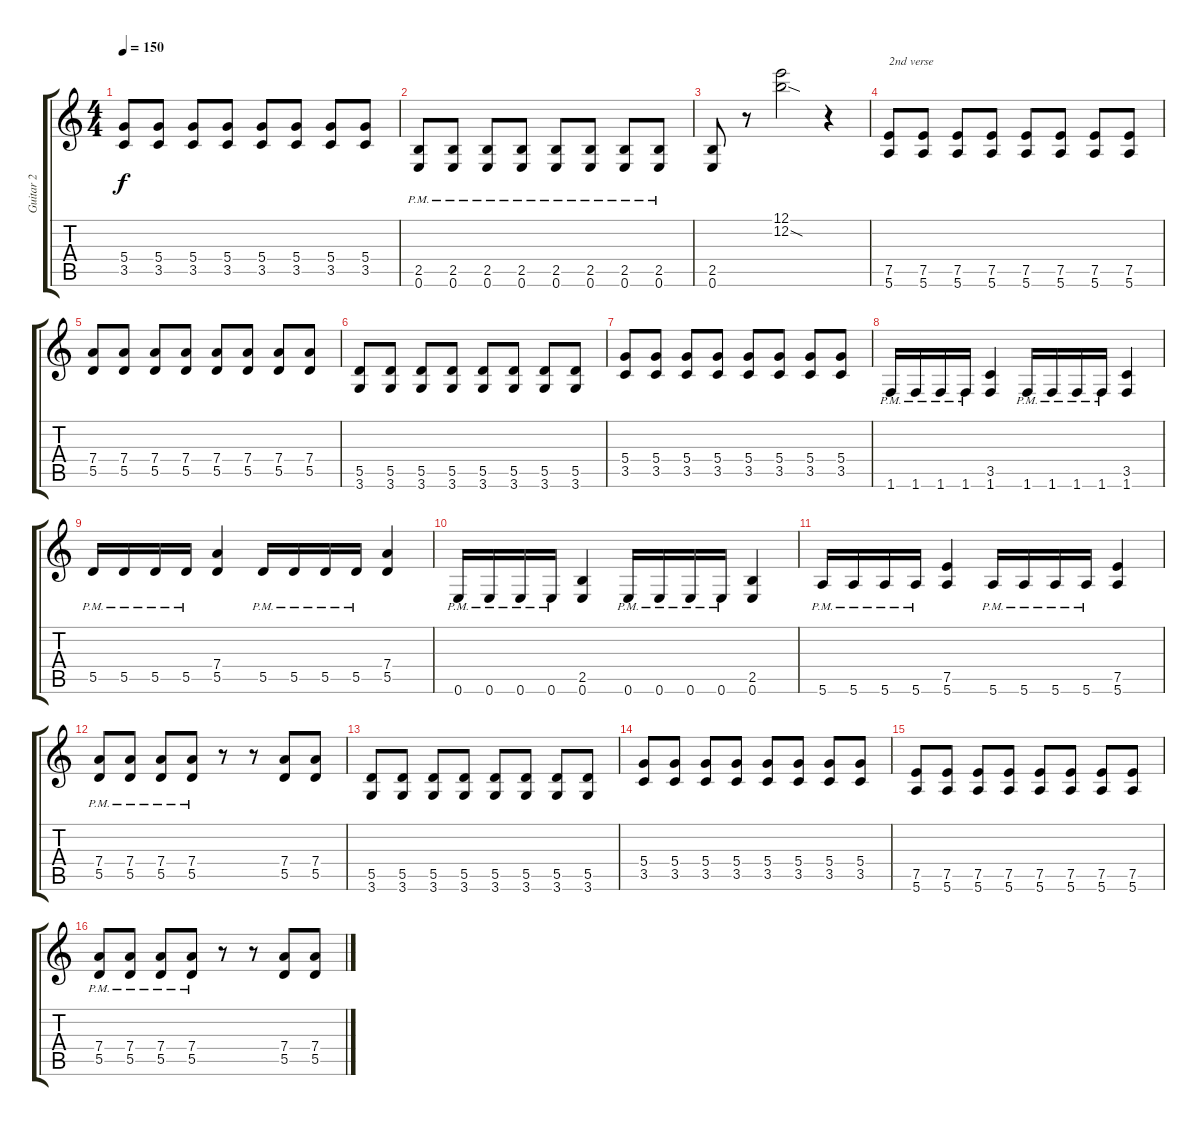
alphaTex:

\track ("Guitar 2" "Guitar 2") {instrument distortionguitar}
\staff {score tabs}
\tuning (E4 B3 G3 D3 A2 E2) {hide}
\ts (4 4)
\tempo 150
\clef g2
\ks c
(5.4 3.5).8{dy f} (5.4 3.5).8 (5.4 3.5).8 (5.4 3.5).8 (5.4 3.5).8 (5.4 3.5).8 (5.4 3.5).8 (5.4 3.5).8 |
(2.5{pm} 0.6{pm}).8 (2.5{pm} 0.6{pm}).8 (2.5{pm} 0.6{pm}).8 (2.5{pm} 0.6{pm}).8 (2.5{pm} 0.6{pm}).8 (2.5{pm} 0.6{pm}).8 (2.5{pm} 0.6{pm}).8 (2.5{pm} 0.6{pm}).8 |
(2.5 0.6).8 r.8 (12.1 12.2{sod}).2 r.4 |
(7.5 5.6).8{txt "2nd verse"} (7.5 5.6).8 (7.5 5.6).8 (7.5 5.6).8 (7.5 5.6).8 (7.5 5.6).8 (7.5 5.6).8 (7.5 5.6).8 |
(7.4 5.5).8 (7.4 5.5).8 (7.4 5.5).8 (7.4 5.5).8 (7.4 5.5).8 (7.4 5.5).8 (7.4 5.5).8 (7.4 5.5).8 |
(5.5 3.6).8 (5.5 3.6).8 (5.5 3.6).8 (5.5 3.6).8 (5.5 3.6).8 (5.5 3.6).8 (5.5 3.6).8 (5.5 3.6).8 |
(5.4 3.5).8 (5.4 3.5).8 (5.4 3.5).8 (5.4 3.5).8 (5.4 3.5).8 (5.4 3.5).8 (5.4 3.5).8 (5.4 3.5).8 |
1.6{pm}.16 1.6{pm}.16 1.6{pm}.16 1.6{pm}.16 (3.5 1.6).4 1.6{pm}.16 1.6{pm}.16 1.6{pm}.16 1.6{pm}.16 (3.5 1.6).4 |
5.5{pm}.16 5.5{pm}.16 5.5{pm}.16 5.5{pm}.16 (7.4 5.5).4 5.5{pm}.16 5.5{pm}.16 5.5{pm}.16 5.5{pm}.16 (7.4 5.5).4 |
0.6{pm}.16 0.6{pm}.16 0.6{pm}.16 0.6{pm}.16 (2.5 0.6).4 0.6{pm}.16 0.6{pm}.16 0.6{pm}.16 0.6{pm}.16 (2.5 0.6).4 |
5.6{pm}.16 5.6{pm}.16 5.6{pm}.16 5.6{pm}.16 (7.5 5.6).4 5.6{pm}.16 5.6{pm}.16 5.6{pm}.16 5.6{pm}.16 (7.5 5.6).4 |
(7.4{pm} 5.5{pm}).8 (7.4{pm} 5.5{pm}).8 (7.4{pm} 5.5{pm}).8 (7.4{pm} 5.5{pm}).8 r.8 r.8 (7.4 5.5).8 (7.4 5.5).8 |
(5.5 3.6).8 (5.5 3.6).8 (5.5 3.6).8 (5.5 3.6).8 (5.5 3.6).8 (5.5 3.6).8 (5.5 3.6).8 (5.5 3.6).8 |
(5.4 3.5).8 (5.4 3.5).8 (5.4 3.5).8 (5.4 3.5).8 (5.4 3.5).8 (5.4 3.5).8 (5.4 3.5).8 (5.4 3.5).8 |
(7.5 5.6).8 (7.5 5.6).8 (7.5 5.6).8 (7.5 5.6).8 (7.5 5.6).8 (7.5 5.6).8 (7.5 5.6).8 (7.5 5.6).8 |
(7.4{pm} 5.5{pm}).8 (7.4{pm} 5.5{pm}).8 (7.4{pm} 5.5{pm}).8 (7.4{pm} 5.5{pm}).8 r.8 r.8 (7.4 5.5).8 (7.4 5.5).8
